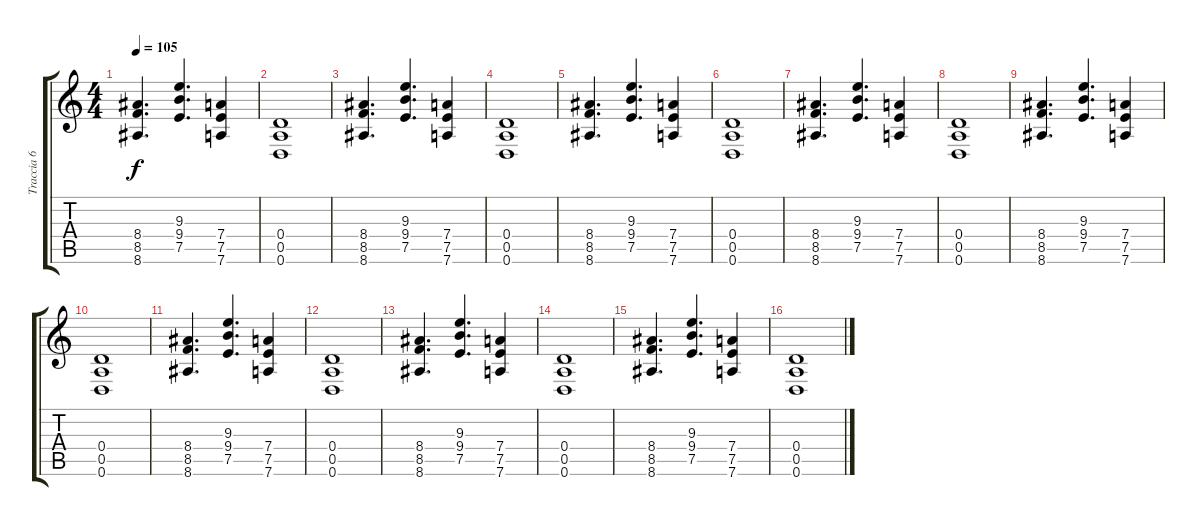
\track ("Traccia 6" "Traccia 6") {instrument overdrivenguitar}
\staff {score tabs}
\tuning (E4 A3 G3 D3 A2 D2) {hide}
\ts (4 4)
\tempo 105
\clef g2
\ks c
(8.4 8.5 8.6).4{d dy f} (9.3 9.4 7.5).4{d} (7.4 7.5 7.6).4 |
(0.4 0.5 0.6).1 |
(8.4 8.5 8.6).4{d} (9.3 9.4 7.5).4{d} (7.4 7.5 7.6).4 |
(0.4 0.5 0.6).1 |
(8.4 8.5 8.6).4{d} (9.3 9.4 7.5).4{d} (7.4 7.5 7.6).4 |
(0.4 0.5 0.6).1 |
(8.4 8.5 8.6).4{d} (9.3 9.4 7.5).4{d} (7.4 7.5 7.6).4 |
(0.4 0.5 0.6).1 |
(8.4 8.5 8.6).4{d} (9.3 9.4 7.5).4{d} (7.4 7.5 7.6).4 |
(0.4 0.5 0.6).1 |
(8.4 8.5 8.6).4{d} (9.3 9.4 7.5).4{d} (7.4 7.5 7.6).4 |
(0.4 0.5 0.6).1 |
(8.4 8.5 8.6).4{d} (9.3 9.4 7.5).4{d} (7.4 7.5 7.6).4 |
(0.4 0.5 0.6).1 |
(8.4 8.5 8.6).4{d} (9.3 9.4 7.5).4{d} (7.4 7.5 7.6).4 |
(0.4 0.5 0.6).1
